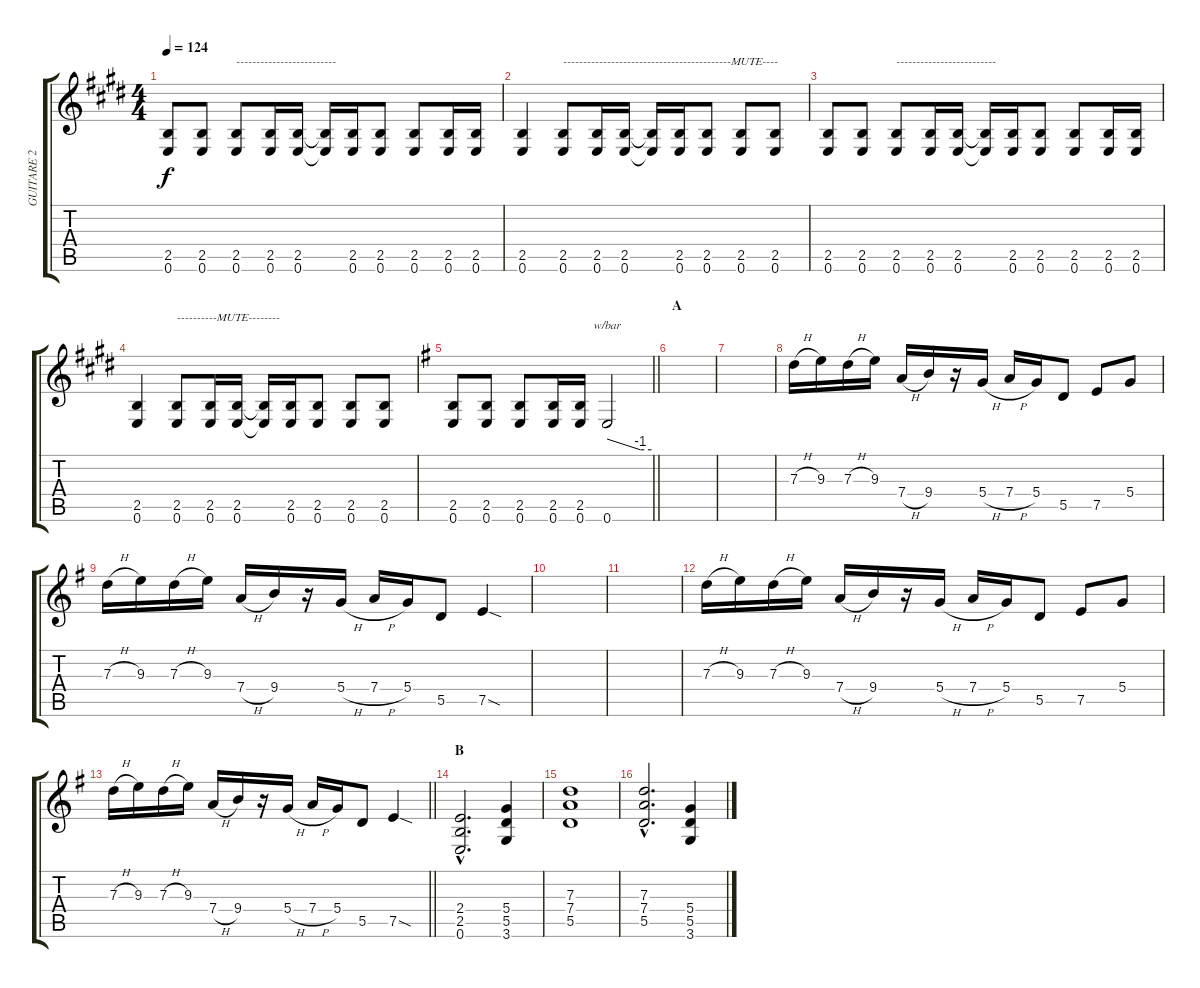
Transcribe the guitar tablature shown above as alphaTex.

\track ("GUITARE 2" "GUITARE 2") {instrument distortionguitar}
\staff {score tabs}
\tuning (E4 B3 G3 D3 A2 E2) {hide}
\ts (4 4)
\tempo 124
\clef g2
\ks e
(2.5 0.6).8{dy f} (2.5 0.6).8 (2.5 0.6).8{txt "-------------------------"} (2.5 0.6).16 (2.5 0.6).16 (2.5{t} 0.6{t}).16 (2.5 0.6).16 (2.5 0.6).8 (2.5 0.6).8 (2.5 0.6).16 (2.5 0.6).16 |
(2.5 0.6).4 (2.5 0.6).8{txt "------------------------------------------MUTE----"} (2.5 0.6).16 (2.5 0.6).16 (2.5{t} 0.6{t}).16 (2.5 0.6).16 (2.5 0.6).8 (2.5 0.6).8 (2.5 0.6).8 |
(2.5 0.6).8 (2.5 0.6).8 (2.5 0.6).8{txt "-------------------------"} (2.5 0.6).16 (2.5 0.6).16 (2.5{t} 0.6{t}).16 (2.5 0.6).16 (2.5 0.6).8 (2.5 0.6).8 (2.5 0.6).16 (2.5 0.6).16 |
(2.5 0.6).4 (2.5 0.6).8{txt "----------MUTE--------"} (2.5 0.6).16 (2.5 0.6).16 (2.5{t} 0.6{t}).16 (2.5 0.6).16 (2.5 0.6).8 (2.5 0.6).8 (2.5 0.6).8 |
\barLineRight lightlight
\ks g
(2.5 0.6).8 (2.5 0.6).8 (2.5 0.6).8 (2.5 0.6).16 (2.5 0.6).16 0.6.2{tbe (custom default 0 0 45 -4 60 -4)} |
\section ("" "A")
|
|
7.3{h}.16 9.3.16 7.3{h}.16 9.3.16 7.4{h}.16 9.4.16 r.16 5.4{h}.16 7.4{h}.16 5.4.16 5.5.8 7.5.8 5.4.8 |
7.3{h}.16 9.3.16 7.3{h}.16 9.3.16 7.4{h}.16 9.4.16 r.16 5.4{h}.16 7.4{h}.16 5.4.16 5.5.8 7.5{sod}.4 |
|
|
7.3{h}.16 9.3.16 7.3{h}.16 9.3.16 7.4{h}.16 9.4.16 r.16 5.4{h}.16 7.4{h}.16 5.4.16 5.5.8 7.5.8 5.4.8 |
\barLineRight lightlight
7.3{h}.16 9.3.16 7.3{h}.16 9.3.16 7.4{h}.16 9.4.16 r.16 5.4{h}.16 7.4{h}.16 5.4.16 5.5.8 7.5{sod}.4 |
\section ("" "B")
(2.4{hac} 2.5{hac} 0.6{hac}).2{d} (5.4 5.5 3.6).4 |
(7.3 7.4 5.5).1 |
(7.3{hac} 7.4{hac} 5.5{hac}).2{d} (5.4 5.5 3.6).4
